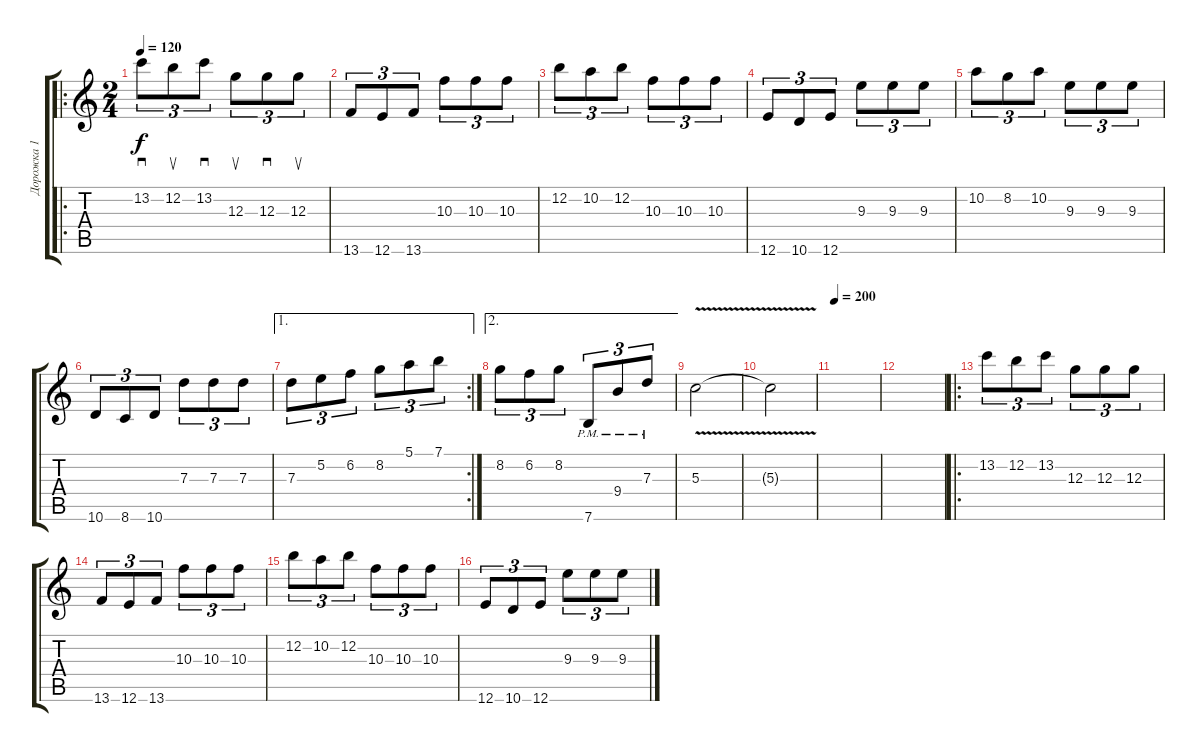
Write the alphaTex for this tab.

\track ("Дорожка 1" "Дорожка 1") {instrument acousticguitarsteel}
\staff {score tabs}
\tuning (E4 B3 G3 D3 A2 E2) {hide}
\ro
\ts (2 4)
\tempo 120
\clef g2
\ks c
13.2.8{sd tu (3 2) dy f instrument acousticguitarsteel} 12.2.8{su tu (3 2)} 13.2.8{sd tu (3 2)} 12.3.8{su tu (3 2)} 12.3.8{sd tu (3 2)} 12.3.8{su tu (3 2)} |
13.6.8{tu (3 2)} 12.6.8{tu (3 2)} 13.6.8{tu (3 2)} 10.3.8{tu (3 2)} 10.3.8{tu (3 2)} 10.3.8{tu (3 2)} |
12.2.8{tu (3 2)} 10.2.8{tu (3 2)} 12.2.8{tu (3 2)} 10.3.8{tu (3 2)} 10.3.8{tu (3 2)} 10.3.8{tu (3 2)} |
12.6.8{tu (3 2)} 10.6.8{tu (3 2)} 12.6.8{tu (3 2)} 9.3.8{tu (3 2)} 9.3.8{tu (3 2)} 9.3.8{tu (3 2)} |
10.2.8{tu (3 2)} 8.2.8{tu (3 2)} 10.2.8{tu (3 2)} 9.3.8{tu (3 2)} 9.3.8{tu (3 2)} 9.3.8{tu (3 2)} |
10.6.8{tu (3 2)} 8.6.8{tu (3 2)} 10.6.8{tu (3 2)} 7.3.8{tu (3 2)} 7.3.8{tu (3 2)} 7.3.8{tu (3 2)} |
\ae 1
\rc 2
7.3.8{tu (3 2)} 5.2.8{tu (3 2)} 6.2.8{tu (3 2)} 8.2.8{tu (3 2)} 5.1.8{tu (3 2)} 7.1.8{tu (3 2)} |
\ae 2
8.2.8{tu (3 2)} 6.2.8{tu (3 2)} 8.2.8{tu (3 2)} 7.6{pm}.8{tu (3 2)} 9.4{pm}.8{tu (3 2)} 7.3{pm}.8{tu (3 2)} |
5.3{v}.2 |
5.3{t}.2 |
\tempo 200
|
|
\ro
13.2.8{tu (3 2)} 12.2.8{tu (3 2)} 13.2.8{tu (3 2)} 12.3.8{tu (3 2)} 12.3.8{tu (3 2)} 12.3.8{tu (3 2)} |
13.6.8{tu (3 2)} 12.6.8{tu (3 2)} 13.6.8{tu (3 2)} 10.3.8{tu (3 2)} 10.3.8{tu (3 2)} 10.3.8{tu (3 2)} |
12.2.8{tu (3 2)} 10.2.8{tu (3 2)} 12.2.8{tu (3 2)} 10.3.8{tu (3 2)} 10.3.8{tu (3 2)} 10.3.8{tu (3 2)} |
12.6.8{tu (3 2)} 10.6.8{tu (3 2)} 12.6.8{tu (3 2)} 9.3.8{tu (3 2)} 9.3.8{tu (3 2)} 9.3.8{tu (3 2)}
